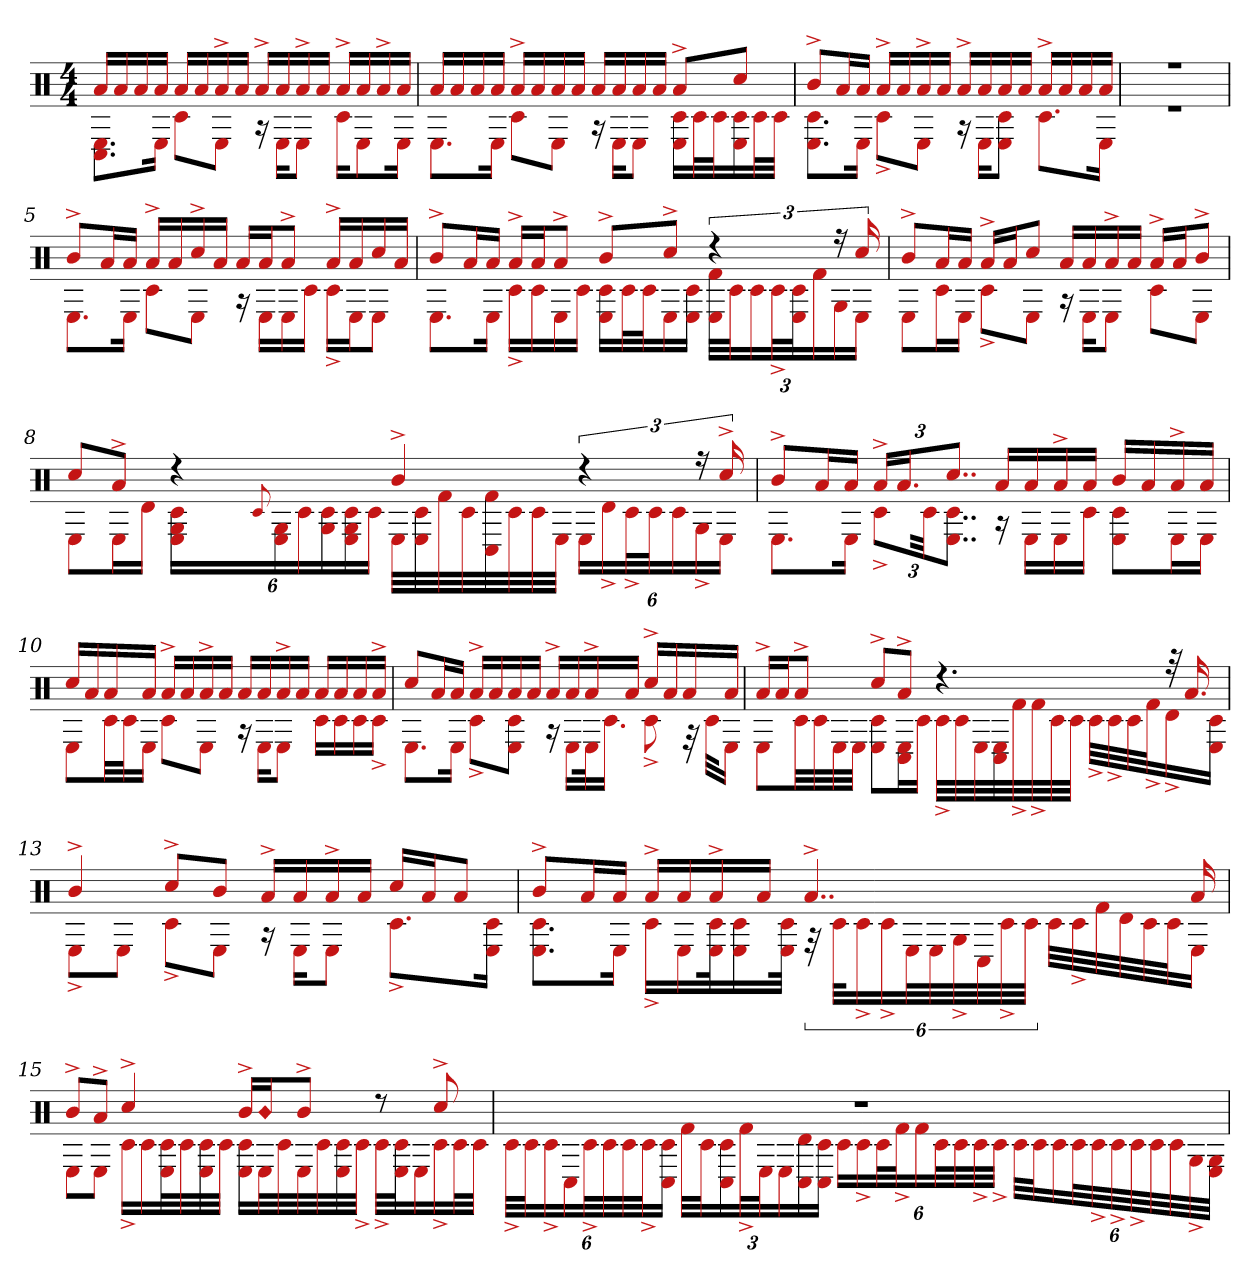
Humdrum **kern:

**kern
*part1
*staff1
*clefX
*k[]
*M4/4
=1
*^
16aLL	8.E 8.C#L
16a	.
16a	.
16aJJ	16EJk
16aLL	8c#L
16a	.
16a^	8EJ
16aJJ	.
16a^LL	16r
16a	16EKL
16a^	8EJ
16aJJ	.
16a^LL	16c#KL
16a	8E
16a^	.
16aJJ	16EJk
=2	=2
16aLL	8.EL
16a	.
16a	.
16aJJ	16EJk
16a^LL	8c#L
16a	.
16a	8EJ
16aJJ	.
16aLL	16r
16a	16EKL
16a	8EJ
16aJJ	.
8a^L	16c# 16ELL
.	32c#L
.	32c#J
8cc#J	16E 16c#
.	32c#L
.	32c#JJJ
=3	=3
8b^L	8.c# 8.EL
16aL	.
16aJJ	16EJk
16a^LL	8c#^L
16a	.
16a^	8EJ
16aJJ	.
16a^LL	16r
16a	16EKL
16a	8E 8c#J
16aJJ	.
16a^LL	8.c#L
16a	.
16a	.
16aJJ	16EJk
=4	=4
1r	1r
=5	=5
8b^L	8.EL
16aL	.
16aJJ	16EJk
16a^LL	8c#L
16a	.
16cc#^	8EJ
16aJJ	.
16aLL	16r
16aJ	16ELL
8a^J	16E
.	16c#JJ
16a^LL	16c#^LL
16a	16EJ
16cc#	8EJ
16aJJ	.
=6	=6
8b^L	8.EL
16aL	.
16aJJ	16EJk
16a^LL	16c#^LL
16aJ	16c#
8a^J	16E
.	16c#JJ
8b^L	16E 16c#LL
.	32c#L
.	32c#J
8cc#^J	16E
.	16E 16c#JJ
6r	48f# 48ELLL
.	48c#J
.	24c#
.	48c#^L
.	48E 48c#J
.	24f#
24r	24G
24cc#	24EJJ
=7	=7
8b^L	8EL
16aL	16c#L
16aJJ	16EJJ
16a^LL	8c#^L
16aJ	.
8cc#J	8EJ
16aLL	16r
16a	16EKL
16a^	8EJ
16aJJ	.
16a^LL	8c#L
16aJ	.
8b^J	8EJ
=8	=8
8cc#L	8EL
8a^J	16EL
.	16dJJ
4r	24c# 24G 24ELL
.	8qqc#
.	24E 24G
.	24c#
.	24c# 24G
.	24c# 24E 24G
.	24c#JJ
4b^	32ELLL
.	32c# 32E
.	32f#
.	32c#
.	32C# 32f#
.	32c#
.	32c#
.	32EJJJ
6r	24ELL
.	24d^
.	48c#^L
.	48c#J
.	24c#
24r	24G^
24cc#^	24EJJ
=9	=9
8b^L	8.EL
16aL	.
16aJJ	16EJk
24a^LL	12c#^L
24.aJ	.
.	48c#kk
12..cc#J	12..c# 12..EJ
16aLL	16r
16a	16ELL
16a^	16E
16aJJ	16c#JJ
16bLL	8E 8c#L
16a	.
16a^	16EL
16aJJ	16EJJ
=10	=10
16cc#LL	8EL
16a	.
16a	32c#LL
.	32c#J
16aJJ	16EJJ
16a^LL	8c#L
16a	.
16a^	8EJ
16aJJ	.
16aLL	16r
16a	16EKL
16a^	8EJ
16aJJ	.
16aLL	16c#LL
16a	16c#
16a	16c#
16a^JJ	16c#^JJ
=11	=11
8cc#L	8.EL
16aL	.
16aJJ	16EJk
16a^LL	8c#^L
16a	.
16a	8E 8c#J
16aJJ	.
16a^LL	16r
16a	16ELL
16a^	32Ek
.	16.c#JJ
16aJJ	.
16cc#^LL	8c#^
16a	.
16a	32r
.	32c#KLL
16aJJ	16EJJ
=12	=12
16a^LL	8EL
16aJ	.
8a^J	32c#LL
.	32c#
.	32E
.	32EJJJ
8cc#^L	8E 8c#L
8a^J	16E 16C#L
.	16c#JJ
4.r	32c#^LLL
.	32c#
.	32E
.	32E 32C#
.	32f#^
.	32f#^
.	32c#
.	32c#JJJ
.	32c#^LLL
.	32c#^
.	32c#
.	32f#^J
32r	16d^
16.a	.
.	16c# 16EJJ
=13	=13
4b^	8E^L
.	8EJ
8cc#^L	8c#^L
8bJ	8EJ
16a^LL	16r
16a	16EKL
16a^	8EJ
16aJJ	.
16cc#LL	8.c#^L
16aJ	.
8aJ	.
.	16E 16c#Jk
=14	=14
8b^L	8.c# 8.EL
16aL	.
16aJJ	16EJk
16a^LL	16c#^LL
16a	16E
16a^	32c# 32Ek
.	16c# 16E
16aJJ	.
.	32c# 32EJJk
4..a^	48r
.	48c#KLL
.	24c#^
.	24c#^
.	48EL
.	48E
.	48G^
.	48C#
.	48c#^
.	48c#JJJ
.	32c#LLL
.	32c#^
.	32f#
.	32d
.	32c#
.	32c#J
16a	16EJJ
=15	=15
8b^L	8EL
8a^J	8EJ
4cc#^	16c#^LL
.	16c#
.	32E 32c#L
.	32c#
.	32E 32c#
.	32c#JJJ
16b^LL	16c# 16ELL
!LO:N:head=diamond	!
16bJ	32EL
.	32c#
8b^J	32E
.	32c#
.	32c# 32E
.	32c#^JJJ
8r	32c#^LLL
.	32c# 32EJ
.	16E
8cc#^	16c#^
.	32c#L
.	32c#JJJ
=16	=16
1r	48c#^LLL
.	48c#J
.	24c#^
.	24C#
.	48c#^L
.	48c#
.	48c#
.	48c#^J
.	24C# 24c#JJ
.	48f#LLL
.	48c#J
.	24c# 24C#
.	48f#^L
.	48EJ
.	24E
.	24C# 24d
.	24c# 24C#JJ
.	24c#LL
.	24c#^
.	48c#L
.	48f#^J
.	24f#
.	48c#L
.	48c#
.	48c#^
.	48c#^JJJ
.	48c#LLL
.	48c#J
.	24c#
.	48c#L
.	48c#^
.	48c#^
.	48c#^
.	48c#
.	48c#
.	48G^
.	48G 48EJJJ
*v	*v
=
*-
